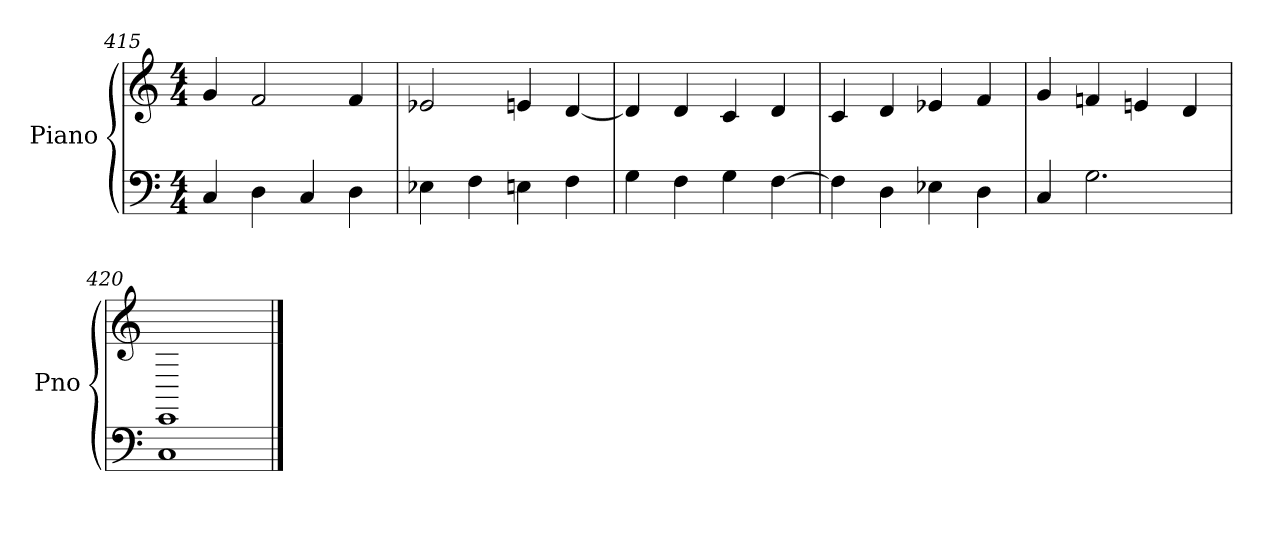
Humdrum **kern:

**kern	**kern
*part1	*part1
*staff2	*staff1
*I"Piano	*
*I'Pno	*
!!LO:LB:g=z
*clefF4	*clefG2
*k[]	*k[]
*M4/4	*M4/4
=415	=415
4C/	4g/
4D\	2f/
4C/	.
4D\	4f/
=416	=416
4E-X\	2e-X/
4F\	.
4En\	4en/
4F\	[4d/
=417	=417
4G\	4d/]
4F\	4d/
4G\	4c/
[4F\	4d/
=418	=418
4F\]	4c/
4D\	4d/
4E-X\	4e-X/
4D\	4f/
=419	=419
4C/	4g/
2.G\	4fn/
.	4en/
.	4d/
=420	=420
1C	1EE
==	==
*-	*-
